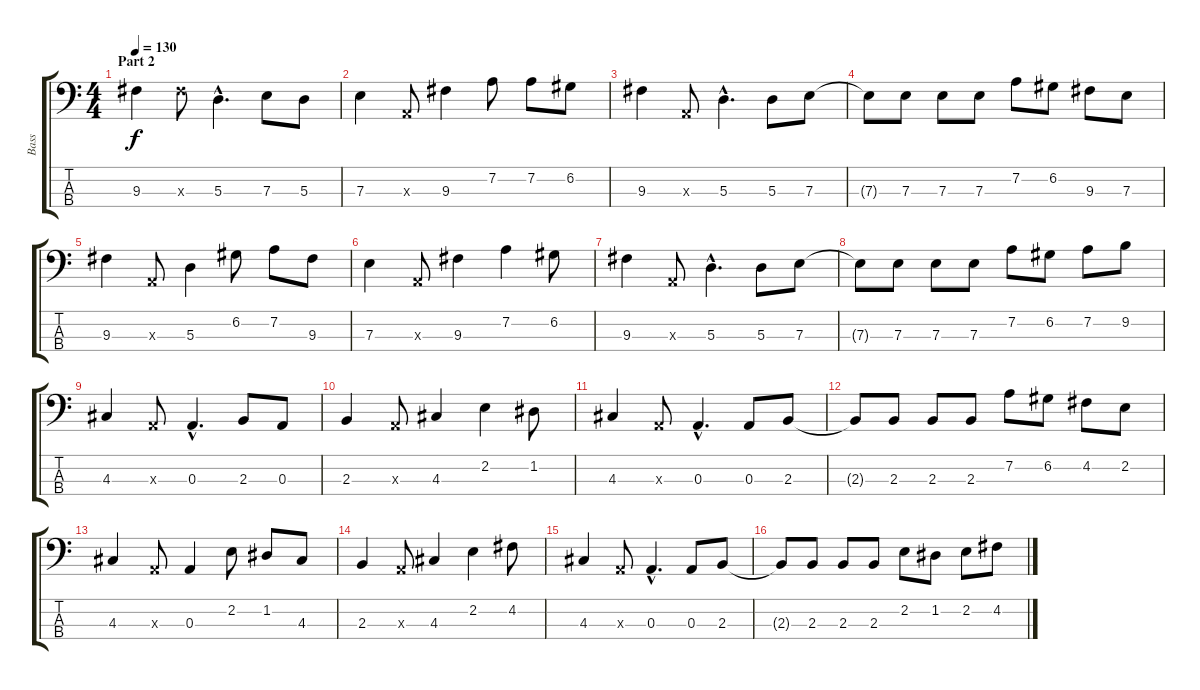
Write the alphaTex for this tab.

\track ("Bass" "Bass") {instrument electricbassfinger}
\staff {score tabs}
\tuning (G2 D2 A1 E1) {hide}
\ts (4 4)
\section ("" "Part 2")
\tempo 130
\clef f4
\ks c
9.3.4{dy f} 9.3{x}.8 5.3{hac}.4{d} 7.3.8 5.3.8 |
7.3.4 0.3{x}.8 9.3.4 7.2.8 7.2.8 6.2.8 |
9.3.4 0.3{x}.8 5.3{hac}.4{d} 5.3.8 7.3.8 |
7.3{t}.8 7.3.8 7.3.8 7.3.8 7.2.8 6.2.8 9.3.8 7.3.8 |
9.3.4 0.3{x}.8 5.3.4 6.2.8 7.2.8 9.3.8 |
7.3.4 0.3{x}.8 9.3.4 7.2.4 6.2.8 |
9.3.4 0.3{x}.8 5.3{hac}.4{d} 5.3.8 7.3.8 |
7.3{t}.8 7.3.8 7.3.8 7.3.8 7.2.8 6.2.8 7.2.8 9.2.8 |
4.3.4 0.3{x}.8 0.3{hac}.4{d} 2.3.8 0.3.8 |
2.3.4 0.3{x}.8 4.3.4 2.2.4 1.2.8 |
4.3.4 0.3{x}.8 0.3{hac}.4{d} 0.3.8 2.3.8 |
2.3{t}.8 2.3.8 2.3.8 2.3.8 7.2.8 6.2.8 4.2.8 2.2.8 |
4.3.4 0.3{x}.8 0.3.4 2.2.8 1.2.8 4.3.8 |
2.3.4 0.3{x}.8 4.3.4 2.2.4 4.2.8 |
4.3.4 0.3{x}.8 0.3{hac}.4{d} 0.3.8 2.3.8 |
2.3{t}.8 2.3.8 2.3.8 2.3.8 2.2.8 1.2.8 2.2.8 4.2.8
